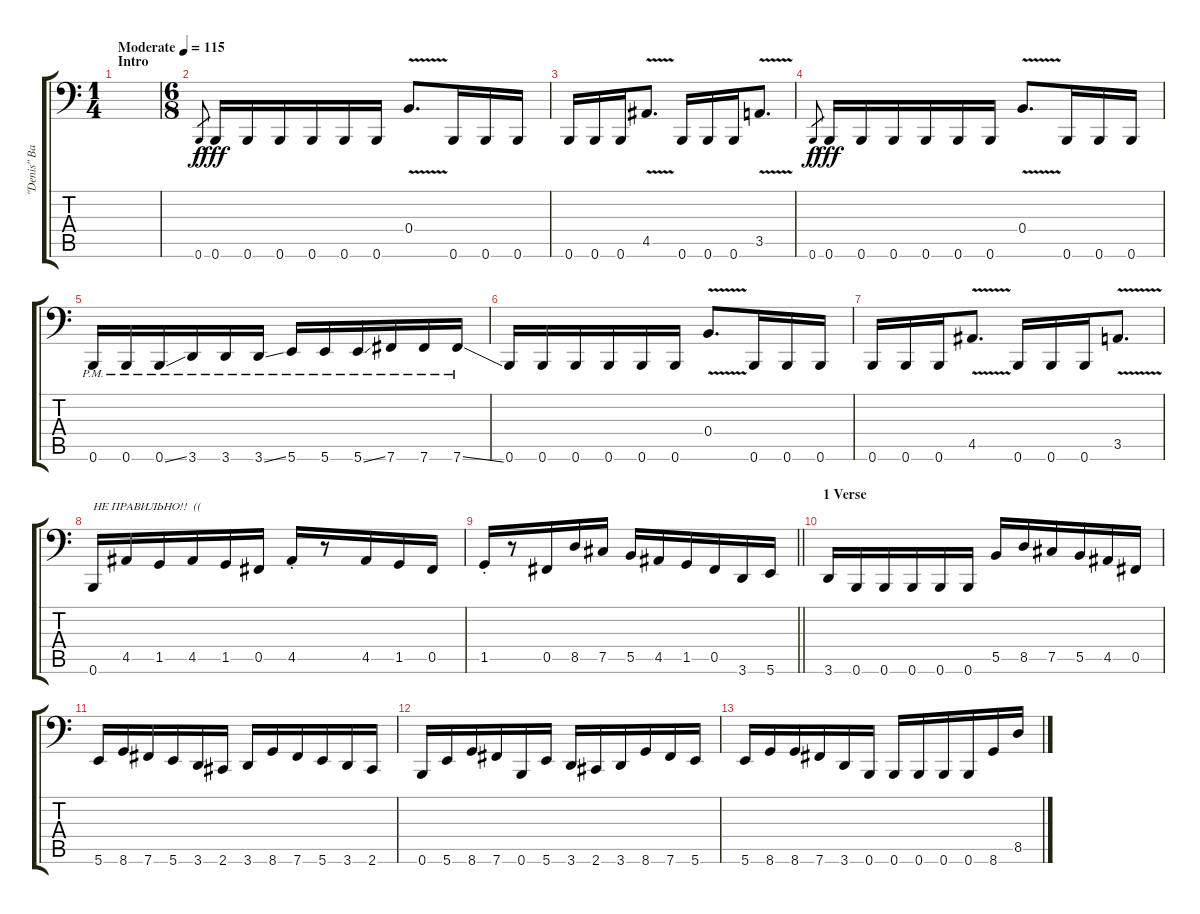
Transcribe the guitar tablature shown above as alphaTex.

\track ("\"Denis\" Bass Guitar" "\"Denis\" Ba") {instrument electricbassfinger}
\staff {score tabs}
\tuning (Db3 Ab2 E2 B1 Gb1 B0) {hide}
\ts (1 4)
\section ("" "Intro")
\tempo (115 "Moderate")
\clef f4
\ks c
|
\ts (6 8)
0.6.8{gr} 0.6.16{dy fff} 0.6.16 0.6.16 0.6.16 0.6.16 0.6.16 0.4{v}.8{d} 0.6.16 0.6.16 0.6.16 |
0.6.16 0.6.16 0.6.16 4.5{v}.8{d} 0.6.16 0.6.16 0.6.16 3.5{v}.8{d} |
0.6.8{gr dy f} 0.6.16{dy fff} 0.6.16 0.6.16 0.6.16 0.6.16 0.6.16 0.4{v}.8{d} 0.6.16 0.6.16 0.6.16 |
0.6{pm}.16 0.6{pm}.16 0.6{ss pm}.16 3.6{pm}.16 3.6{pm}.16 3.6{ss pm}.16 5.6{pm}.16 5.6{pm}.16 5.6{ss pm}.16 7.6{pm}.16 7.6{pm}.16 7.6{ss pm}.16 |
0.6.16 0.6.16 0.6.16 0.6.16 0.6.16 0.6.16 0.4{v}.8{d} 0.6.16 0.6.16 0.6.16 |
0.6.16 0.6.16 0.6.16 4.5{v}.8{d} 0.6.16 0.6.16 0.6.16 3.5{v}.8{d} |
0.6.16{txt "НЕ ПРАВИЛЬНО!!  (("} 4.5.16 1.5.16 4.5.16 1.5.16 0.5.16 4.5{st}.16 r.8 4.5.16 1.5.16 0.5.16 |
\barLineRight lightlight
1.5{st}.16 r.8 0.5.16 8.5.16 7.5.16 5.5.16 4.5.16 1.5.16 0.5.16 3.6.16 5.6.16 |
\section ("" "1 Verse")
3.6.16 0.6.16 0.6.16 0.6.16 0.6.16 0.6.16 5.5.16 8.5.16 7.5.16 5.5.16 4.5.16 0.5.16 |
5.6.16 8.6.16 7.6.16 5.6.16 3.6.16 2.6.16 3.6.16 8.6.16 7.6.16 5.6.16 3.6.16 2.6.16 |
0.6.16 5.6.16 8.6.16 7.6.16 0.6.16 5.6.16 3.6.16 2.6.16 3.6.16 8.6.16 7.6.16 5.6.16 |
5.6.16 8.6.16 8.6.16 7.6.16 3.6.16 0.6.16 0.6.16 0.6.16 0.6.16 0.6.16 8.6.16 8.5.16
